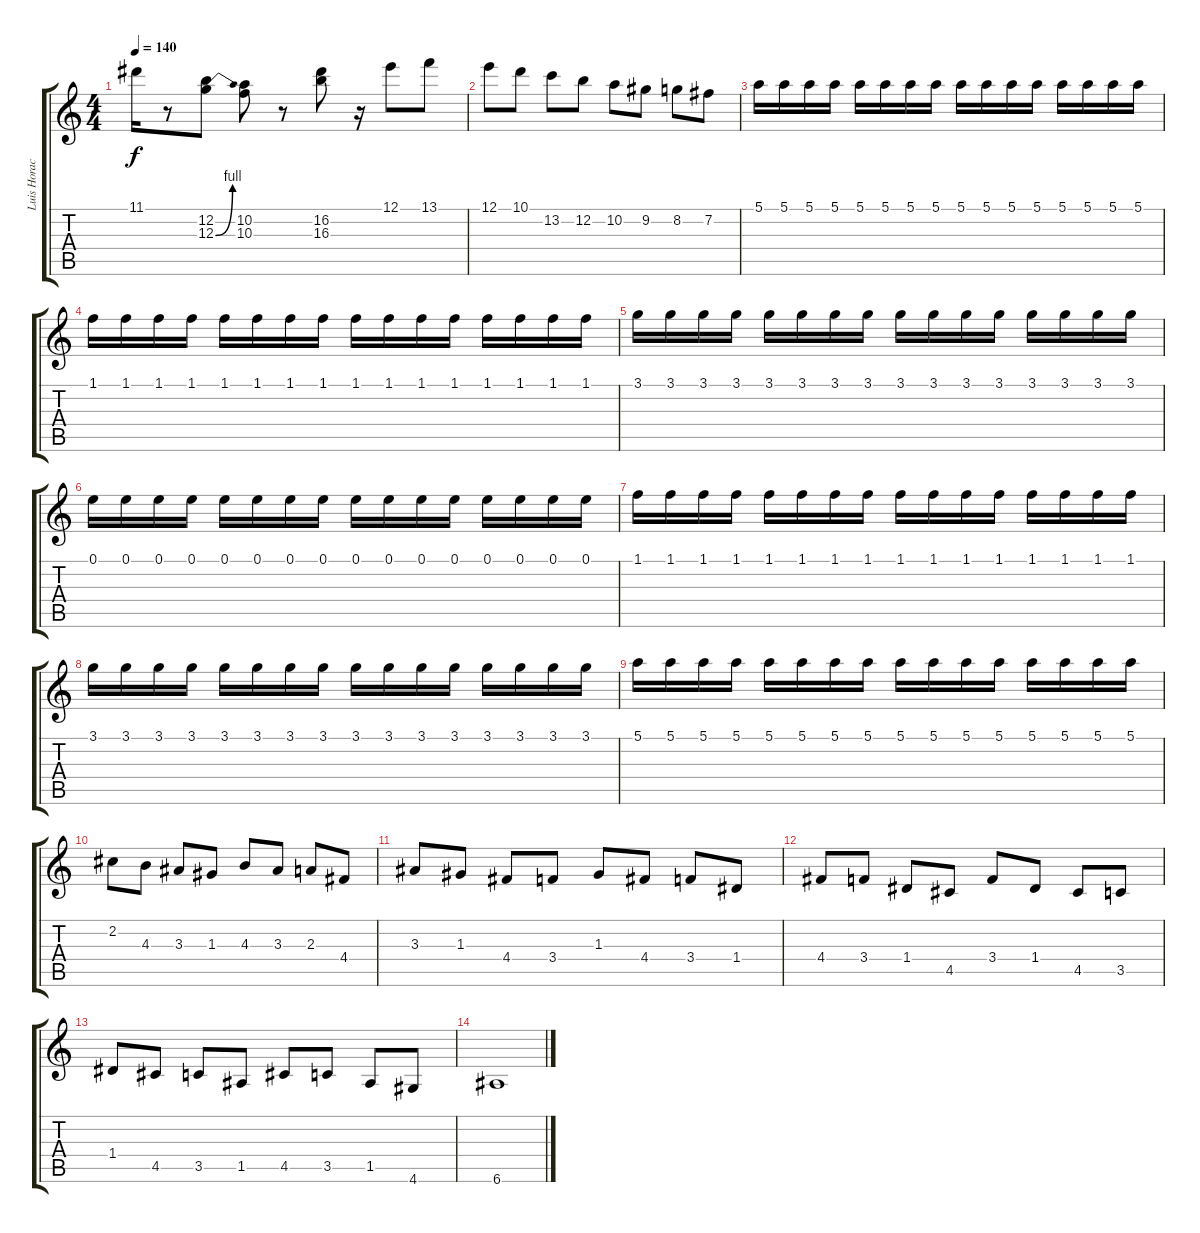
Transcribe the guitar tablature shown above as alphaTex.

\track ("Luis Horacio Lead" "Luis Horac") {instrument distortionguitar}
\staff {score tabs}
\tuning (E4 B3 G3 D3 A2 E2) {hide}
\ts (4 4)
\tempo 140
\clef g2
\ks c
11.1.16{dy f} r.8 (12.2 12.3{be (bend 0 0 60 4)}).8 (10.2 10.3).8 r.8 (16.2 16.3).8 r.16 12.1.8 13.1.8 |
12.1.8 10.1.8 13.2.8 12.2.8 10.2.8 9.2.8 8.2.8 7.2.8 |
5.1.16 5.1.16 5.1.16 5.1.16 5.1.16 5.1.16 5.1.16 5.1.16 5.1.16 5.1.16 5.1.16 5.1.16 5.1.16 5.1.16 5.1.16 5.1.16 |
1.1.16 1.1.16 1.1.16 1.1.16 1.1.16 1.1.16 1.1.16 1.1.16 1.1.16 1.1.16 1.1.16 1.1.16 1.1.16 1.1.16 1.1.16 1.1.16 |
3.1.16 3.1.16 3.1.16 3.1.16 3.1.16 3.1.16 3.1.16 3.1.16 3.1.16 3.1.16 3.1.16 3.1.16 3.1.16 3.1.16 3.1.16 3.1.16 |
0.1.16 0.1.16 0.1.16 0.1.16 0.1.16 0.1.16 0.1.16 0.1.16 0.1.16 0.1.16 0.1.16 0.1.16 0.1.16 0.1.16 0.1.16 0.1.16 |
1.1.16 1.1.16 1.1.16 1.1.16 1.1.16 1.1.16 1.1.16 1.1.16 1.1.16 1.1.16 1.1.16 1.1.16 1.1.16 1.1.16 1.1.16 1.1.16 |
3.1.16 3.1.16 3.1.16 3.1.16 3.1.16 3.1.16 3.1.16 3.1.16 3.1.16 3.1.16 3.1.16 3.1.16 3.1.16 3.1.16 3.1.16 3.1.16 |
5.1.16 5.1.16 5.1.16 5.1.16 5.1.16 5.1.16 5.1.16 5.1.16 5.1.16 5.1.16 5.1.16 5.1.16 5.1.16 5.1.16 5.1.16 5.1.16 |
2.2.8 4.3.8 3.3.8 1.3.8 4.3.8 3.3.8 2.3.8 4.4.8 |
3.3.8 1.3.8 4.4.8 3.4.8 1.3.8 4.4.8 3.4.8 1.4.8 |
4.4.8 3.4.8 1.4.8 4.5.8 3.4.8 1.4.8 4.5.8 3.5.8 |
1.4.8 4.5.8 3.5.8 1.5.8 4.5.8 3.5.8 1.5.8 4.6.8 |
6.6.1
